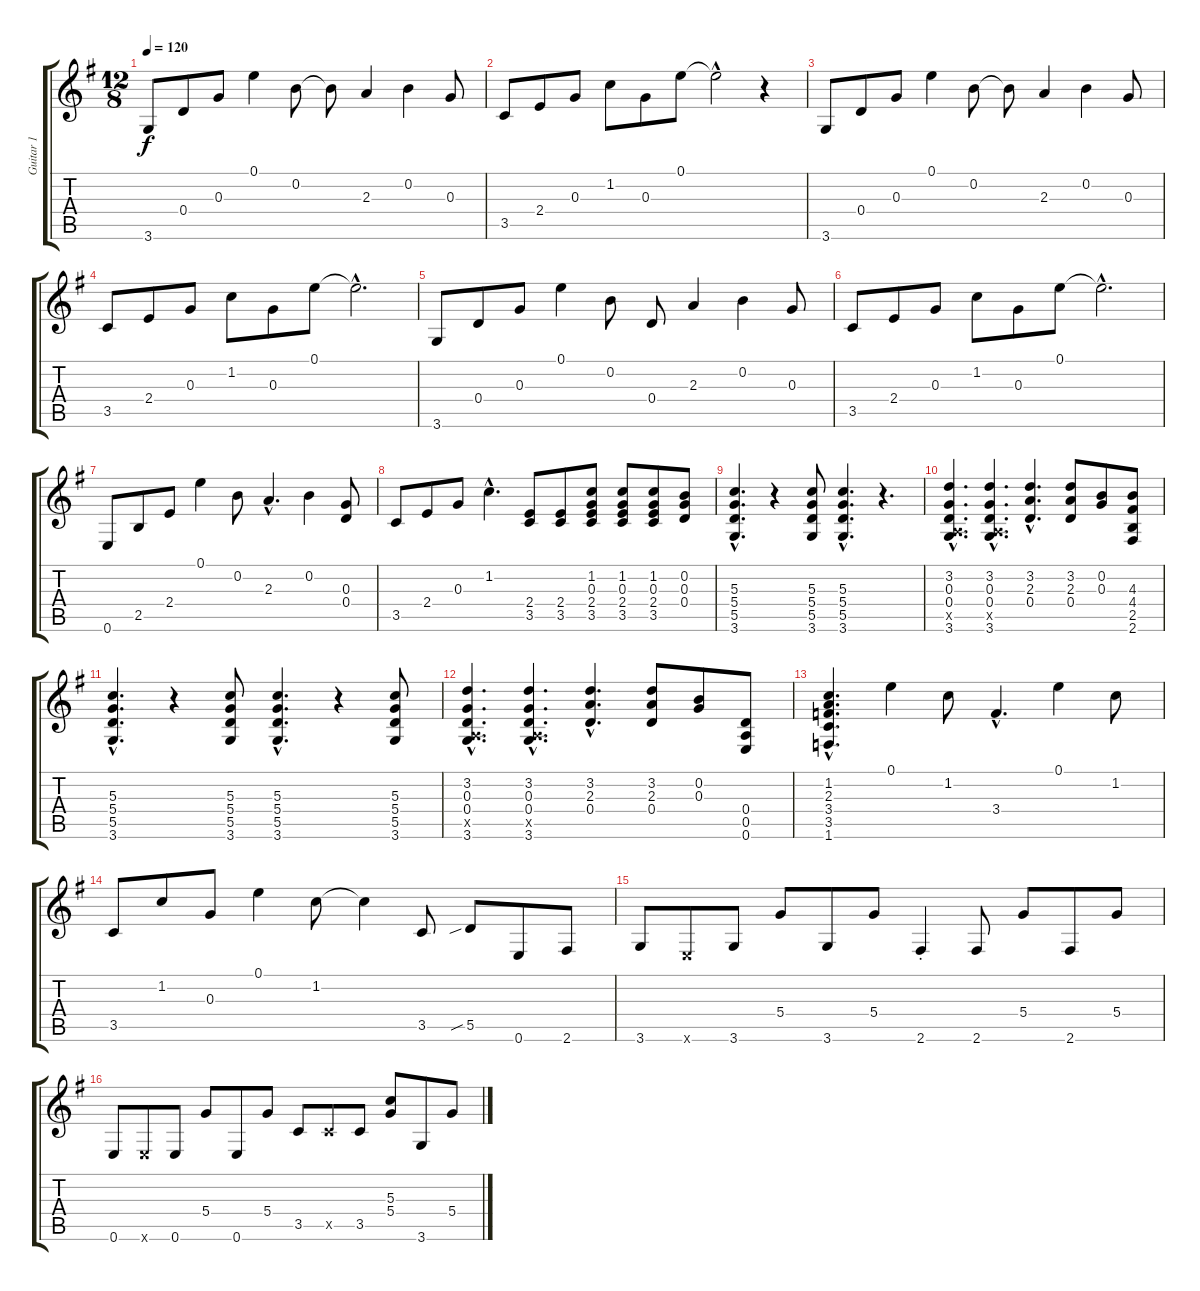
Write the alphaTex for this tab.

\track ("Guitar 1" "Guitar 1") {instrument distortionguitar}
\staff {score tabs}
\tuning (E4 B3 G3 D3 A2 E2) {hide}
\ts (12 8)
\tempo 120
\tempo 87
\tempo 120
\clef g2
\ks g
3.6.8{dy f instrument distortionguitar} 0.4.8 0.3.8 0.1.4 0.2.8 0.2{t}.8 2.3.4 0.2.4 0.3.8 |
3.5.8 2.4.8 0.3.8 1.2.8 0.3.8 0.1.8 0.1{hac t}.2 r.4 |
3.6.8 0.4.8 0.3.8 0.1.4 0.2.8 0.2{t}.8 2.3.4 0.2.4 0.3.8 |
3.5.8 2.4.8 0.3.8 1.2.8 0.3.8 0.1.8 0.1{hac t}.2{d} |
3.6.8 0.4.8 0.3.8 0.1.4 0.2.8 0.4.8 2.3.4 0.2.4 0.3.8 |
3.5.8 2.4.8 0.3.8 1.2.8 0.3.8 0.1.8 0.1{hac t}.2{d} |
0.6.8 2.5.8 2.4.8 0.1.4 0.2.8 2.3{hac}.4{d} 0.2.4 (0.3 0.4).8 |
3.5.8 2.4.8 0.3.8 1.2{hac}.4{d} (2.4 3.5).8 (2.4 3.5).8 (1.2 0.3 2.4 3.5).8 (1.2 0.3 2.4 3.5).8 (1.2 0.3 2.4 3.5).8 (0.2 0.3 0.4).8 |
(5.3{hac} 5.4{hac} 5.5{hac} 3.6{hac}).4{d} r.4 (5.3 5.4 5.5 3.6).8 (5.3{hac} 5.4{hac} 5.5{hac} 3.6{hac}).4{d} r.4{d} |
(3.2{hac} 0.3{hac} 0.4{hac} 0.5{hac x} 3.6{hac}).4{d} (3.2{hac} 0.3{hac} 0.4{hac} 0.5{hac x} 3.6{hac}).4{d} (3.2{hac} 2.3{hac} 0.4{hac}).4{d} (3.2 2.3 0.4).8 (0.2 0.3).8 (4.3 4.4 2.5 2.6).8 |
(5.3{hac} 5.4{hac} 5.5{hac} 3.6{hac}).4{d} r.4 (5.3 5.4 5.5 3.6).8 (5.3{hac} 5.4{hac} 5.5{hac} 3.6{hac}).4{d} r.4 (5.3 5.4 5.5 3.6).8 |
(3.2{hac} 0.3{hac} 0.4{hac} 0.5{hac x} 3.6{hac}).4{d} (3.2{hac} 0.3{hac} 0.4{hac} 0.5{hac x} 3.6{hac}).4{d} (3.2{hac} 2.3{hac} 0.4{hac}).4{d} (3.2 2.3 0.4).8 (0.2 0.3).8 (0.4 0.5 0.6).8 |
(1.2{hac} 2.3{hac} 3.4{hac} 3.5{hac} 1.6{hac}).4{d} 0.1.4 1.2.8 3.4{hac}.4{d} 0.1.4 1.2.8 |
3.5.8 1.2.8 0.3.8 0.1.4 1.2.8 1.2{t}.4 3.5.8 5.5{sib}.8 0.6.8 2.6.8 |
3.6.8 0.6{x}.8 3.6.8 5.4.8 3.6.8 5.4.8 2.6{st}.4 2.6.8 5.4.8 2.6.8 5.4.8 |
0.6.8 0.6{x}.8 0.6.8 5.4.8 0.6.8 5.4.8 3.5.8 3.5{x}.8 3.5.8 (5.3 5.4).8 3.6.8 5.4.8
